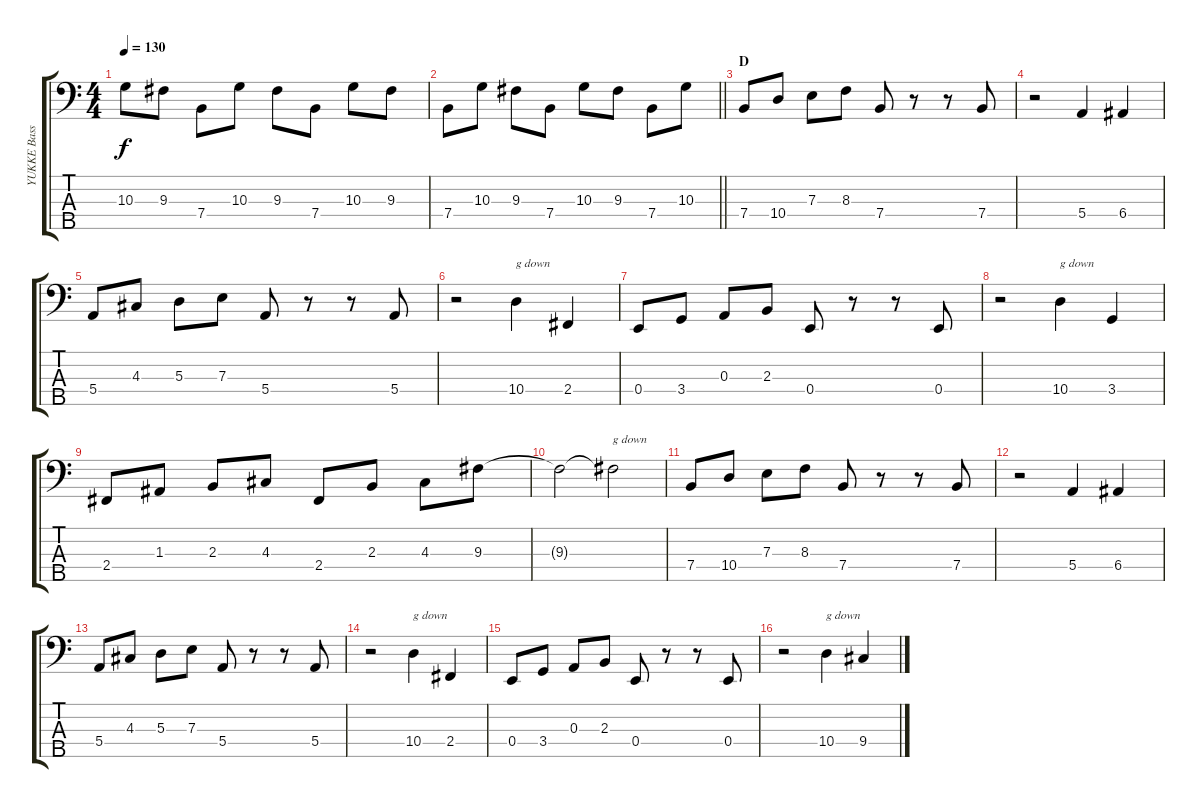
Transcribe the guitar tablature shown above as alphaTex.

\track ("YUKKE Bass" "YUKKE Bass") {instrument electricbassfinger}
\staff {score tabs}
\tuning (G2 D2 A1 E1 B0) {hide}
\ts (4 4)
\tempo 130
\clef f4
\ks c
10.3.8{dy f} 9.3.8 7.4.8 10.3.8 9.3.8 7.4.8 10.3.8 9.3.8 |
\barLineRight lightlight
7.4.8 10.3.8 9.3.8 7.4.8 10.3.8 9.3.8 7.4.8 10.3.8 |
\section ("" "D")
7.4.8 10.4.8 7.3.8 8.3.8 7.4.8 r.8 r.8 7.4.8 |
r.2 5.4.4 6.4.4 |
5.4.8 4.3.8 5.3.8 7.3.8 5.4.8 r.8 r.8 5.4.8 |
r.2 10.4.4{txt "g down"} 2.4.4 |
0.4.8 3.4.8 0.3.8 2.3.8 0.4.8 r.8 r.8 0.4.8 |
r.2 10.4.4{txt "g down"} 3.4.4 |
2.4.8 1.3.8 2.3.8 4.3.8 2.4.8 2.3.8 4.3.8 9.3.8 |
9.3{t}.2 9.3{t}.2{txt "g down"} |
7.4.8 10.4.8 7.3.8 8.3.8 7.4.8 r.8 r.8 7.4.8 |
r.2 5.4.4 6.4.4 |
5.4.8 4.3.8 5.3.8 7.3.8 5.4.8 r.8 r.8 5.4.8 |
r.2 10.4.4{txt "g down"} 2.4.4 |
0.4.8 3.4.8 0.3.8 2.3.8 0.4.8 r.8 r.8 0.4.8 |
r.2 10.4.4{txt "g down"} 9.4.4
